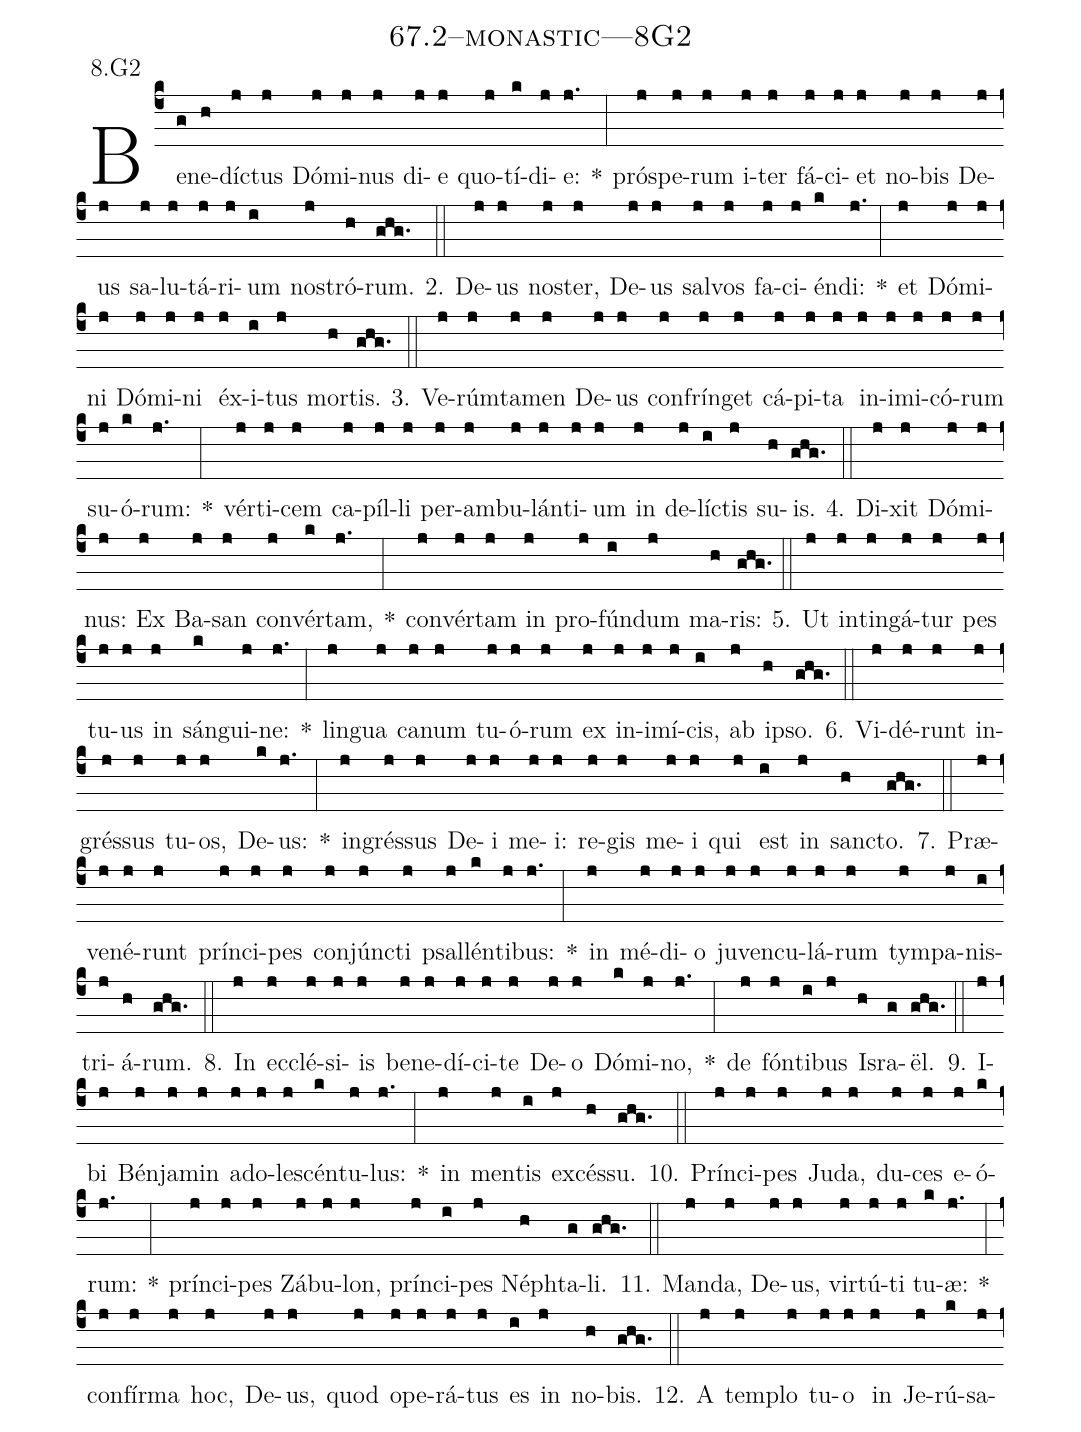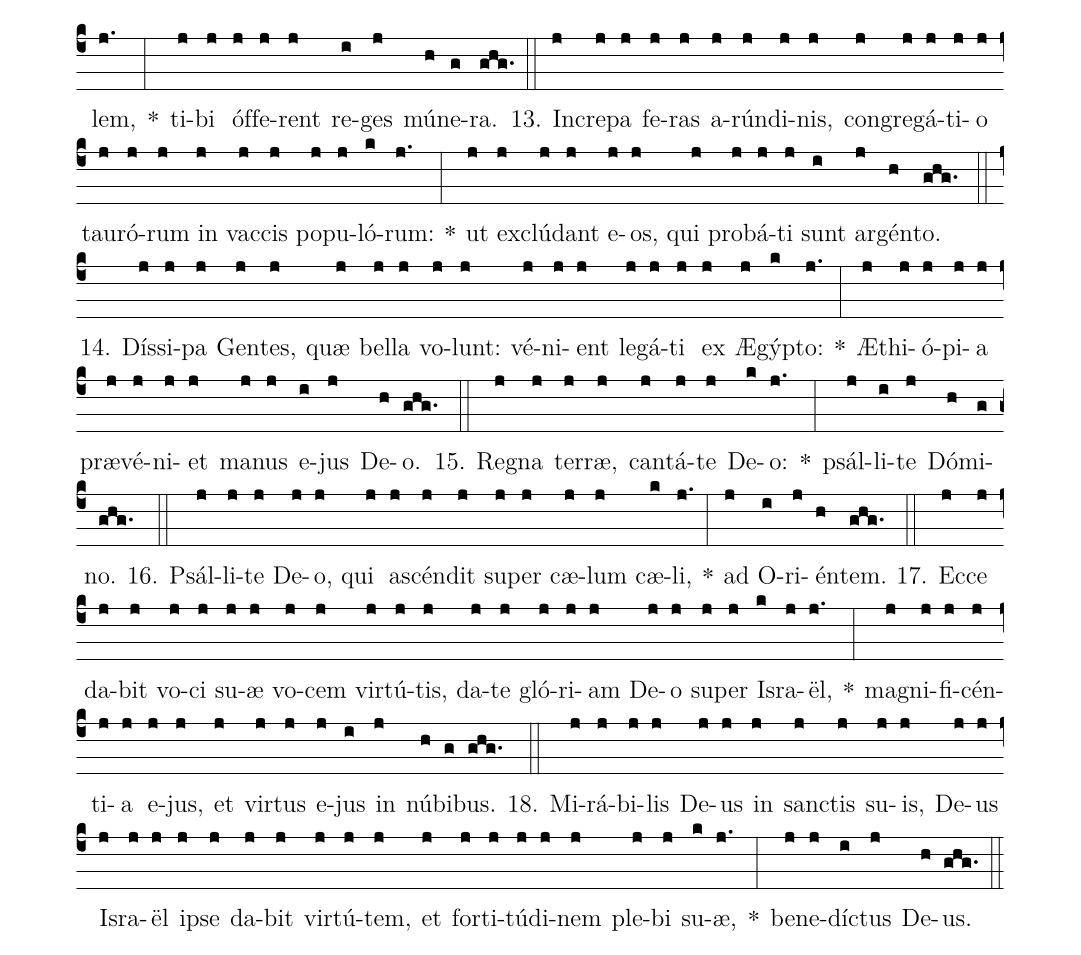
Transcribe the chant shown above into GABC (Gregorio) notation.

name: 67.2--monastic---8G2;
annotation: 8.G2;
%%
(c4)Be(g)ne(h)díc(j)tus(j) Dó(j)mi(j)nus(j) di(j)e(j) quo(j)tí(k)di(j)e:(j.) *(:) pró(j)spe(j)rum(j) i(j)ter(j) fá(j)ci(j)et(j) no(j)bis(j) De(j)us(j) sa(j)lu(j)tá(j)ri(j)um(i) nos(j)tró(h)rum.(ghg.) (::)
2. De(j)us(j) nos(j)ter,(j) De(j)us(j) sal(j)vos(j) fa(j)ci(j)én(k)di:(j.) *(:) et(j) Dó(j)mi(j)ni(j) Dó(j)mi(j)ni(j) éx(j)i(i)tus(j) mor(h)tis.(ghg.) (::)
3. Ve(j)rúm(j)ta(j)men(j) De(j)us(j) con(j)frín(j)get(j) cá(j)pi(j)ta(j) in(j)i(j)mi(j)có(j)rum(j) su(j)ó(k)rum:(j.) *(:) vér(j)ti(j)cem(j) ca(j)píl(j)li(j) per(j)am(j)bu(j)lán(j)ti(j)um(j) in(j) de(j)líc(i)tis(j) su(h)is.(ghg.) (::)
4. Di(j)xit(j) Dó(j)mi(j)nus:(j) Ex(j) Ba(j)san(j) con(j)vér(k)tam,(j.) *(:) con(j)vér(j)tam(j) in(j) pro(j)fún(i)dum(j) ma(h)ris:(ghg.) (::)
5. Ut(j) in(j)tin(j)gá(j)tur(j) pes(j) tu(j)us(j) in(j) sán(k)gui(j)ne:(j.) *(:) lin(j)gua(j) ca(j)num(j) tu(j)ó(j)rum(j) ex(j) in(j)i(j)mí(j)cis,(i) ab(j) ip(h)so.(ghg.) (::)
6. Vi(j)dé(j)runt(j) in(j)grés(j)sus(j) tu(j)os,(j) De(k)us:(j.) *(:) in(j)grés(j)sus(j) De(j)i(j) me(j)i:(j) re(j)gis(j) me(j)i(j) qui(j) est(i) in(j) sanc(h)to.(ghg.) (::)
7. Præ(j)ve(j)né(j)runt(j) prín(j)ci(j)pes(j) con(j)júnc(j)ti(j) psal(j)lén(k)ti(j)bus:(j.) *(:) in(j) mé(j)di(j)o(j) ju(j)ven(j)cu(j)lá(j)rum(j) tym(j)pa(j)nis(i)tri(j)á(h)rum.(ghg.) (::)
8. In(j) ec(j)clé(j)si(j)is(j) be(j)ne(j)dí(j)ci(j)te(j) De(j)o(j) Dó(k)mi(j)no,(j.) *(:) de(j) fón(j)ti(i)bus(j) Is(h)ra(g)ël.(ghg.) (::)
9. I(j)bi(j) Bén(j)ja(j)min(j) ad(j)o(j)le(j)scén(k)tu(j)lus:(j.) *(:) in(j) men(j)tis(i) ex(j)cés(h)su.(ghg.) (::)
10. Prín(j)ci(j)pes(j) Ju(j)da,(j) du(j)ces(j) e(j)ó(k)rum:(j.) *(:) prín(j)ci(j)pes(j) Zá(j)bu(j)lon,(j) prín(j)ci(i)pes(j) Néph(h)ta(g)li.(ghg.) (::)
11. Man(j)da,(j) De(j)us,(j) vir(j)tú(j)ti(j) tu(k)æ:(j.) *(:) con(j)fír(j)ma(j) hoc,(j) De(j)us,(j) quod(j) o(j)pe(j)rá(j)tus(j) es(i) in(j) no(h)bis.(ghg.) (::)
12. A(j) tem(j)plo(j) tu(j)o(j) in(j) Je(j)rú(k)sa(j)lem,(j.) *(:) ti(j)bi(j) óf(j)fe(j)rent(j) re(i)ges(j) mú(h)ne(g)ra.(ghg.) (::)
13. In(j)cre(j)pa(j) fe(j)ras(j) a(j)rún(j)di(j)nis,(j) con(j)gre(j)gá(j)ti(j)o(j) tau(j)ró(j)rum(j) in(j) vac(j)cis(j) po(j)pu(j)ló(k)rum:(j.) *(:) ut(j) ex(j)clú(j)dant(j) e(j)os,(j) qui(j) pro(j)bá(j)ti(j) sunt(i) ar(j)gén(h)to.(ghg.) (::)
14. Dís(j)si(j)pa(j) Gen(j)tes,(j) quæ(j) bel(j)la(j) vo(j)lunt:(j) vé(j)ni(j)ent(j) le(j)gá(j)ti(j) ex(j) Æ(j)gýp(k)to:(j.) *(:) Æ(j)thi(j)ó(j)pi(j)a(j) præ(j)vé(j)ni(j)et(j) ma(j)nus(j) e(i)jus(j) De(h)o.(ghg.) (::)
15. Re(j)gna(j) ter(j)ræ,(j) can(j)tá(j)te(j) De(k)o:(j.) *(:) psál(j)li(i)te(j) Dó(h)mi(g)no.(ghg.) (::)
16. Psál(j)li(j)te(j) De(j)o,(j) qui(j) a(j)scén(j)dit(j) su(j)per(j) cæ(j)lum(j) cæ(k)li,(j.) *(:) ad(j) O(i)ri(j)én(h)tem.(ghg.) (::)
17. Ec(j)ce(j) da(j)bit(j) vo(j)ci(j) su(j)æ(j) vo(j)cem(j) vir(j)tú(j)tis,(j) da(j)te(j) gló(j)ri(j)am(j) De(j)o(j) su(j)per(j) Is(k)ra(j)ël,(j.) *(:) ma(j)gni(j)fi(j)cén(j)ti(j)a(j) e(j)jus,(j) et(j) vir(j)tus(j) e(j)jus(i) in(j) nú(h)bi(g)bus.(ghg.) (::)
18. Mi(j)rá(j)bi(j)lis(j) De(j)us(j) in(j) sanc(j)tis(j) su(j)is,(j) De(j)us(j) Is(j)ra(j)ël(j) ip(j)se(j) da(j)bit(j) vir(j)tú(j)tem,(j) et(j) for(j)ti(j)tú(j)di(j)nem(j) ple(j)bi(j) su(k)æ,(j.) *(:) be(j)ne(j)díc(i)tus(j) De(h)us.(ghg.) (::)
